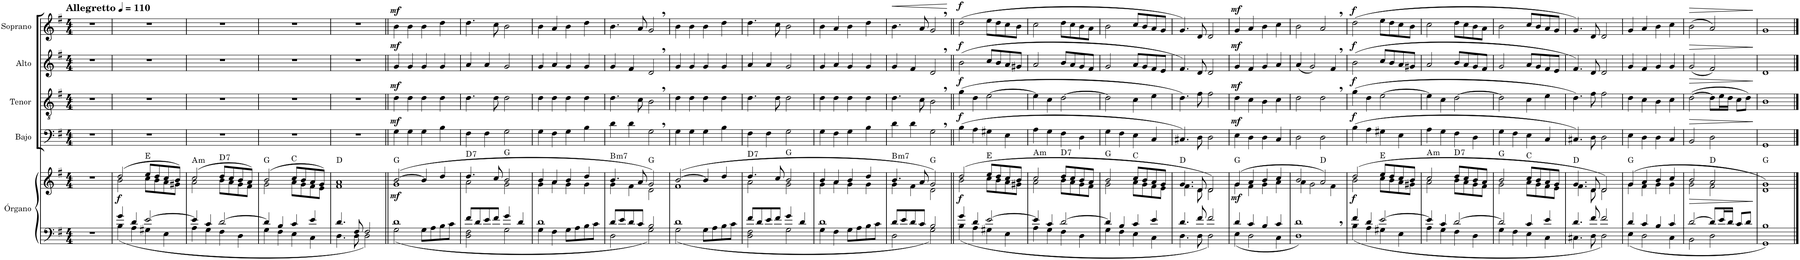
**kern	**kern	**dynam	**harte	**kern	**dynam	**kern	**dynam	**kern	**dynam	**kern	**dynam
*part5	*part5	*part5	*part5	*part4	*part4	*part3	*part3	*part2	*part2	*part1	*part1
*staff6	*staff5	*staff5/6	*	*staff4	*staff4	*staff3	*staff3	*staff2	*staff2	*staff1	*staff1
*I"Órgano	*	*	*	*I"Bajo	*	*I"Tenor	*	*I"Alto	*	*I"Soprano	*
*	*	*	*	*I'B.	*	*I'T.	*	*I'A.	*	*I'S.	*
*clefF4	*clefG2	*	*	*clefF4	*	*clefGv2	*	*clefG2	*	*clefG2	*
*k[f#]	*k[f#]	*	*	*k[f#]	*	*k[f#]	*	*k[f#]	*	*k[f#]	*
*M4/4	*M4/4	*	*	*M4/4	*	*M4/4	*	*M4/4	*	*M4/4	*
*MM110	*MM110	*	*	*MM110	*	*MM110	*	*MM110	*	*MM110	*
=1	=1	=1	=1	=1	=1	=1	=1	=1	=1	=1	=1
!	!	!	!	!	!	!	!	!	!	!LO:TX:a:B:t=Allegretto	!
1r	1r	.	.	1r	.	1r	.	1r	.	1r	.
=2	=2	=2	=2	=2	=2	=2	=2	=2	=2	=2	=2
*^	*^	*	*	*	*	*	*	*	*	*	*
!	!	!	!	!LO:DY:b	!	!	!	!	!	!	!	!	!
4g/	4B\	(2dd/	2b\	f	.	1r	.	1r	.	1r	.	1r	.
4d/	4A\	.	.	.	.	.	.	.	.	.	.	.	.
[2e/	4G#X\	8ee/L	8cc\L	.	E:maj	.	.	.	.	.	.	.	.
.	.	8dd/	8b\	.	.	.	.	.	.	.	.	.	.
.	4E\	8cc/	8a\	.	.	.	.	.	.	.	.	.	.
.	.	8b/J)	8g#X\J	.	.	.	.	.	.	.	.	.	.
=3	=3	=3	=3	=3	=3	=3	=3	=3	=3	=3	=3	=3	=3
!	!	!	!	!	!LO:H:kt=m	!	!	!	!	!	!	!	!
4e/]	4A\	(2cc/	2a\	.	A:min	1r	.	1r	.	1r	.	1r	.
4c/	4G\	.	.	.	.	.	.	.	.	.	.	.	.
!	!	!	!	!	!LO:H:kt=7	!	!	!	!	!	!	!	!
[2d/	4F#\	8dd/L	8b\L	.	D:7	.	.	.	.	.	.	.	.
.	.	8cc/	8a\	.	.	.	.	.	.	.	.	.	.
.	4D\	8b/	8g\	.	.	.	.	.	.	.	.	.	.
.	.	8a/J)	8f#\J	.	.	.	.	.	.	.	.	.	.
=4	=4	=4	=4	=4	=4	=4	=4	=4	=4	=4	=4	=4	=4
4d/]	4G\	(2b/	2g\	.	G:maj	1r	.	1r	.	1r	.	1r	.
4B/	4F#\	.	.	.	.	.	.	.	.	.	.	.	.
4c/	4E\	8cc/L	8a\L	.	C:maj	.	.	.	.	.	.	.	.
.	.	8b/	8g\	.	.	.	.	.	.	.	.	.	.
4e/	4C\	8a/	8f#\	.	.	.	.	.	.	.	.	.	.
.	.	8g/J)	8e\J	.	.	.	.	.	.	.	.	.	.
=5	=5	=5	=5	=5	=5	=5	=5	=5	=5	=5	=5	=5	=5
4.d/	4.D\	1a	1f#	.	D:maj	1r	.	1r	.	1r	.	1r	.
8F#/	8D\	.	.	.	.	.	.	.	.	.	.	.	.
2F#/	2D\	.	.	.	.	.	.	.	.	.	.	.	.
=6||	=6||	=6||	=6||	=6||	=6||	=6||	=6||	=6||	=6||	=6||	=6||	=6||	=6||
!	!	!	!	!LO:DY:b	!	!	!LO:DY:a	!	!LO:DY:a	!	!LO:DY:a	!	!LO:DY:a
1d	2G\	([2b/	1g	mf	G:maj	4G\	mf	4d\	mf	4g/	mf	4b\	mf
.	.	.	.	.	.	4G\	.	4d\	.	4g/	.	4b\	.
.	8G\L	4b/]	.	.	.	4G\	.	4d\	.	4g/	.	4b\	.
.	8A\	.	.	.	.	.	.	.	.	.	.	.	.
.	8B\	4dd/	.	.	.	4B\	.	4d\	.	4g/	.	4dd\	.
.	8c\J	.	.	.	.	.	.	.	.	.	.	.	.
=7	=7	=7	=7	=7	=7	=7	=7	=7	=7	=7	=7	=7	=7
!	!	!	!	!	!LO:H:kt=7	!	!	!	!	!	!	!	!
8f#/L	2D\ 2F#\	4.dd/	2a\	.	D:7	4F#\	.	4.d\	.	4a/	.	4.dd\	.
8d/	.	.	.	.	.	.	.	.	.	.	.	.	.
8e/	.	.	.	.	.	4F#\	.	.	.	4a/	.	.	.
8f#/J	.	8cc/	.	.	.	.	.	8d\	.	.	.	8cc\	.
4g/	2G\	2b/	2g\	.	G:maj	2G\	.	2d\	.	2g/	.	2b\	.
4d/	.	.	.	.	.	.	.	.	.	.	.	.	.
=8	=8	=8	=8	=8	=8	=8	=8	=8	=8	=8	=8	=8	=8
1d	4G\	4b/	4g\	.	.	4G\	.	4d\	.	4g/	.	4b\	.
.	4F#\	4a/	4a\	.	.	4F#\	.	4d\	.	4a/	.	4a/	.
.	8G\L	4b/	4g\	.	.	4G\	.	4d\	.	4g/	.	4b\	.
.	8A\	.	.	.	.	.	.	.	.	.	.	.	.
.	8B\	4dd/	4g\	.	.	4B\	.	4d\	.	4g/	.	4dd\	.
.	8c\J	.	.	.	.	.	.	.	.	.	.	.	.
=9	=9	=9	=9	=9	=9	=9	=9	=9	=9	=9	=9	=9	=9
!	!	!	!	!	!LO:H:kt=m7	!	!	!	!	!	!	!	!
8d/L	2D\	4.b/	4g\	.	B:min7	4d\	.	4.d\	.	4g/	.	4.b\	.
8e/	.	.	.	.	.	.	.	.	.	.	.	.	.
8d/	.	.	4f#\	.	.	4d\	.	.	.	4f#/	.	.	.
8c/J	.	8a/	.	.	.	.	.	8c\	.	.	.	8a/	.
2B/	2G\	2g/)	2d\	.	G:maj	2G,\	.	2B,\	.	2d,/	.	2g,/	.
=10	=10	=10	=10	=10	=10	=10	=10	=10	=10	=10	=10	=10	=10
1d	2G\	([2b/	1f#	.	.	4G\	.	4d\	.	4g/	.	4b\	.
.	.	.	.	.	.	4G\	.	4d\	.	4g/	.	4b\	.
.	8G\L	4b/]	.	.	.	4G\	.	4d\	.	4g/	.	4b\	.
.	8A\	.	.	.	.	.	.	.	.	.	.	.	.
.	8B\	4dd/	.	.	.	4B\	.	4d\	.	4g/	.	4dd\	.
.	8c\J	.	.	.	.	.	.	.	.	.	.	.	.
=11	=11	=11	=11	=11	=11	=11	=11	=11	=11	=11	=11	=11	=11
!	!	!	!	!	!LO:H:kt=7	!	!	!	!	!	!	!	!
8f#/L	2D\ 2F#\	4.dd/	2a\	.	D:7	4F#\	.	4.d\	.	4a/	.	4.dd\	.
8d/	.	.	.	.	.	.	.	.	.	.	.	.	.
8e/	.	.	.	.	.	4F#\	.	.	.	4a/	.	.	.
8f#/J	.	8cc/	.	.	.	.	.	8d\	.	.	.	8cc\	.
4g/	2G\	2b/	2g\	.	G:maj	2G\	.	2d\	.	2g/	.	2b\	.
4d/	.	.	.	.	.	.	.	.	.	.	.	.	.
=12	=12	=12	=12	=12	=12	=12	=12	=12	=12	=12	=12	=12	=12
1d	4G\	4b/	4g\	.	.	4G\	.	4d\	.	4g/	.	4b\	.
.	4F#\	4a/	4a\	.	.	4F#\	.	4d\	.	4a/	.	4a/	.
.	8G\L	4b/	4g\	.	.	4G\	.	4d\	.	4g/	.	4b\	.
.	8A\	.	.	.	.	.	.	.	.	.	.	.	.
.	8B\	4dd/	4g\	.	.	4B\	.	4d\	.	4g/	.	4dd\	.
.	8c\J	.	.	.	.	.	.	.	.	.	.	.	.
=13	=13	=13	=13	=13	=13	=13	=13	=13	=13	=13	=13	=13	=13
!	!	!	!	!	!LO:H:kt=m7	!	!	!	!	!	!	!	!LO:HP:b
8d/L	2D\	4.b/	4g\	.	B:min7	4d\	.	4.d\	.	4g/	.	4.b\	<
8e/	.	.	.	.	.	.	.	.	.	.	.	.	.
8d/	.	.	4f#\	.	.	4d\	.	.	.	4f#/	.	.	.
8c/J	.	8a/	.	.	.	.	.	8c\	.	.	.	8a/	.
2B/	2G\	2g/)	2d\	.	G:maj	2G,\	.	2B,\	.	2d,/	.	2g,/	.
*v	*v	*	*	*	*	*	*	*	*	*	*	*	*
*	*v	*v	*	*	*	*	*	*	*	*	*	*
.	.	.	.	.	.	.	.	.	.	.	[
=14||	=14||	=14||	=14||	=14||	=14||	=14||	=14||	=14||	=14||	=14||	=14||
*^	*^	*	*	*	*	*	*	*	*	*	*
!	!	!	!	!LO:DY:b	!	!	!LO:DY:a	!	!LO:DY:a	!	!LO:DY:a	!	!LO:DY:a
4g/	4B\	(2dd/	2b\	f	.	(4B\	f	(4g\	f	(2b\	f	(2dd\	f
4d/	4A\	.	.	.	.	4A\	.	4d\	.	.	.	.	.
[2e/	4G#X\	8ee/L	8cc\L	.	E:maj	4G#X\	.	[2e\	.	8cc/L	.	8ee\L	.
.	.	8dd/	8b\	.	.	.	.	.	.	8b/	.	8dd\	.
.	4E\	8cc/	8a\	.	.	4E\	.	.	.	8a/	.	8cc\	.
.	.	8b/J	8g#X\J	.	.	.	.	.	.	8g#X/J	.	8b\J	.
=15	=15	=15	=15	=15	=15	=15	=15	=15	=15	=15	=15	=15	=15
!	!	!	!	!	!LO:H:kt=m	!	!	!	!	!	!	!	!
4e/]	4A\	2cc/	2a\	.	A:min	4A\	.	4e\]	.	2a/	.	2cc\	.
4c/	4G\	.	.	.	.	4G\	.	4c\	.	.	.	.	.
!	!	!	!	!	!LO:H:kt=7	!	!	!	!	!	!	!	!
[2d/	4F#\	8dd/L	8b\L	.	D:7	4F#\	.	[2d\	.	8b/L	.	8dd\L	.
.	.	8cc/	8a\	.	.	.	.	.	.	8a/	.	8cc\	.
.	4D\	8b/	8g\	.	.	4D\	.	.	.	8g/	.	8b\	.
.	.	8a/J	8f#\J	.	.	.	.	.	.	8f#/J	.	8a\J	.
=16	=16	=16	=16	=16	=16	=16	=16	=16	=16	=16	=16	=16	=16
4d/]	4G\	2b/	2g\	.	G:maj	4G\	.	2d\]	.	2g/	.	2b\	.
4B/	4F#\	.	.	.	.	4F#\	.	.	.	.	.	.	.
4c/	4E\	8cc/L	8a\L	.	C:maj	4E\	.	4c\	.	8a/L	.	8cc/L	.
.	.	8b/	8g\	.	.	.	.	.	.	8g/	.	8b/	.
4e/	4C\	8a/	8f#\	.	.	4C/	.	4e\	.	8f#/	.	8a/	.
.	.	8g/J	8e\J	.	.	.	.	.	.	8e/J	.	8g/J	.
=17	=17	=17	=17	=17	=17	=17	=17	=17	=17	=17	=17	=17	=17
4.d/	4.D\	4.g/	4.f#\	.	D:maj	4.C#X/)	.	4.d\)	.	4.f#/)	.	4.g/)	.
8f#/	8D\	8d/	8d\	.	.	8D\	.	8f#\	.	8d/	.	8d/	.
2f#/	2D\	2d/)	2d\	.	.	2D\	.	2f#\	.	2d/	.	2d/	.
=18	=18	=18	=18	=18	=18	=18	=18	=18	=18	=18	=18	=18	=18
!	!	!	!	!LO:DY:b	!	!	!LO:DY:a	!	!LO:DY:a	!	!LO:DY:a	!	!LO:DY:a
4d/	4E\	(4g/	4g\	mf	G:maj	4E\	mf	4d\	mf	4g/	mf	4g/	mf
4c/	2D\	4a/	4f#\	.	.	4D\	.	4c\	.	4f#/	.	4a/	.
4B/	.	4b/	4g\	.	.	4D\	.	4B\	.	4g/	.	4b\	.
4c/	4C\	4cc/	4a\	.	.	4C/	.	4c\	.	4a/	.	4cc\	.
=19	=19	=19	=19	=19	=19	=19	=19	=19	=19	=19	=19	=19	=19
1d,	1D	2b/	4a\	.	.	2D\	.	2d\	.	(4a/	.	2b\	.
.	.	.	2g\	.	.	.	.	.	.	2g/)	.	.	.
.	.	2a/)	.	.	D:maj	2D\	.	2d,\	.	.	.	2a,/	.
.	.	.	4f#\	.	.	.	.	.	.	4f#,/	.	.	.
=20	=20	=20	=20	=20	=20	=20	=20	=20	=20	=20	=20	=20	=20
!	!	!	!	!LO:DY:b	!	!	!LO:DY:a	!	!LO:DY:a	!	!LO:DY:a	!	!LO:DY:a
4f#/	4B\	(2dd/	2b\	f	.	(4B\	f	(4g\	f	(2b\	f	(2dd\	f
4d/	4A\	.	.	.	.	4A\	.	4d\	.	.	.	.	.
[2e/	4G#X\	8ee/L	8cc\L	.	E:maj	4G#X\	.	[2e\	.	8cc/L	.	8ee\L	.
.	.	8dd/	8b\	.	.	.	.	.	.	8b/	.	8dd\	.
.	4E\	8cc/	8a\	.	.	4E\	.	.	.	8a/	.	8cc\	.
.	.	8b/J	8g#X\J	.	.	.	.	.	.	8g#X/J	.	8b\J	.
=21	=21	=21	=21	=21	=21	=21	=21	=21	=21	=21	=21	=21	=21
!	!	!	!	!	!LO:H:kt=m	!	!	!	!	!	!	!	!
4e/]	4A\	2cc/	2a\	.	A:min	4A\	.	4e\]	.	2a/	.	2cc\	.
4c/	4G\	.	.	.	.	4G\	.	4c\	.	.	.	.	.
!	!	!	!	!	!LO:H:kt=7	!	!	!	!	!	!	!	!
[2d/	4F#\	8dd/L	8b\L	.	D:7	4F#\	.	[2d\	.	8b/L	.	8dd\L	.
.	.	8cc/	8a\	.	.	.	.	.	.	8a/	.	8cc\	.
.	4D\	8b/	8g\	.	.	4D\	.	.	.	8g/	.	8b\	.
.	.	8a/J	8f#\J	.	.	.	.	.	.	8f#/J	.	8a\J	.
=22	=22	=22	=22	=22	=22	=22	=22	=22	=22	=22	=22	=22	=22
2d/]	4G\	2b/	2g\	.	G:maj	4G\	.	2d\]	.	2g/	.	2b\	.
.	4F#\	.	.	.	.	4F#\	.	.	.	.	.	.	.
4c/	4E\	8cc/L	8a\L	.	C:maj	4E\	.	4c\	.	8a/L	.	8cc/L	.
.	.	8b/	8g\	.	.	.	.	.	.	8g/	.	8b/	.
4e/	4C\	8a/	8f#\	.	.	4C/	.	4e\	.	8f#/	.	8a/	.
.	.	8g/J	8e\J	.	.	.	.	.	.	8e/J	.	8g/J	.
=23	=23	=23	=23	=23	=23	=23	=23	=23	=23	=23	=23	=23	=23
4.d/	4.C#X\	4.g/	4.f#\	.	D:maj	4.C#X/)	.	4.d\)	.	4.f#/)	.	4.g/)	.
8f#/	8D\	8d/	8d\	.	.	8D\	.	8f#\	.	8d/	.	8d/	.
2f#/	2D\	2d/)	2d\	.	.	2D\	.	2f#\	.	2d/	.	2d/	.
=24	=24	=24	=24	=24	=24	=24	=24	=24	=24	=24	=24	=24	=24
4d/	4E\	(4g/	4g\	.	G:maj	4E\	.	4d\	.	4g/	.	4g/	.
4c/	2D\	4a/	4f#\	.	.	4D\	.	4c\	.	4f#/	.	4a/	.
4B/	.	4b/	4g\	.	.	4D\	.	4B\	.	4g/	.	4b\	.
4c/	4C\	4cc/	4g\	.	.	4C/	.	4c\	.	4g/	.	4cc\	.
=25	=25	=25	=25	=25	=25	=25	=25	=25	=25	=25	=25	=25	=25
!	!	!	!	!LO:HP:b	!	!	!LO:HP:b	!	!LO:HP:b	!	!LO:HP:b	!	!LO:HP:b
[2d/	2BB\	2b/	2g\	>	.	2BB/	>	([2d\	>	(2g/	>	(2b\	>
8d/L]	2D\	2a/	2f#\	.	D:maj	2D\	.	8d\L]	.	2f#/)	.	2a/)	.
16e/L	.	.	.	.	.	.	.	16e\L	.	.	.	.	.
16d/JJ	.	.	.	.	.	.	.	16d\JJ	.	.	.	.	.
8c/L	.	.	.	.	.	.	.	8c\L	.	.	.	.	.
8d/J	.	.	.	.	.	.	.	8d\J)	.	.	.	.	.
*v	*v	*	*	*	*	*	*	*	*	*	*	*	*
*	*v	*v	*	*	*	*	*	*	*	*	*	*
.	.	]	.	.	]	.	]	.	]	.	]
=26	=26	=26	=26	=26	=26	=26	=26	=26	=26	=26	=26
*^	*^	*	*	*	*	*	*	*	*	*	*
1B	1GG	1g)	1d	.	G:maj	1GG	.	1B	.	1d	.	1g	.
*v	*v	*	*	*	*	*	*	*	*	*	*	*	*
*	*v	*v	*	*	*	*	*	*	*	*	*	*
==	==	==	==	==	==	==	==	==	==	==	==
*-	*-	*-	*-	*-	*-	*-	*-	*-	*-	*-	*-
